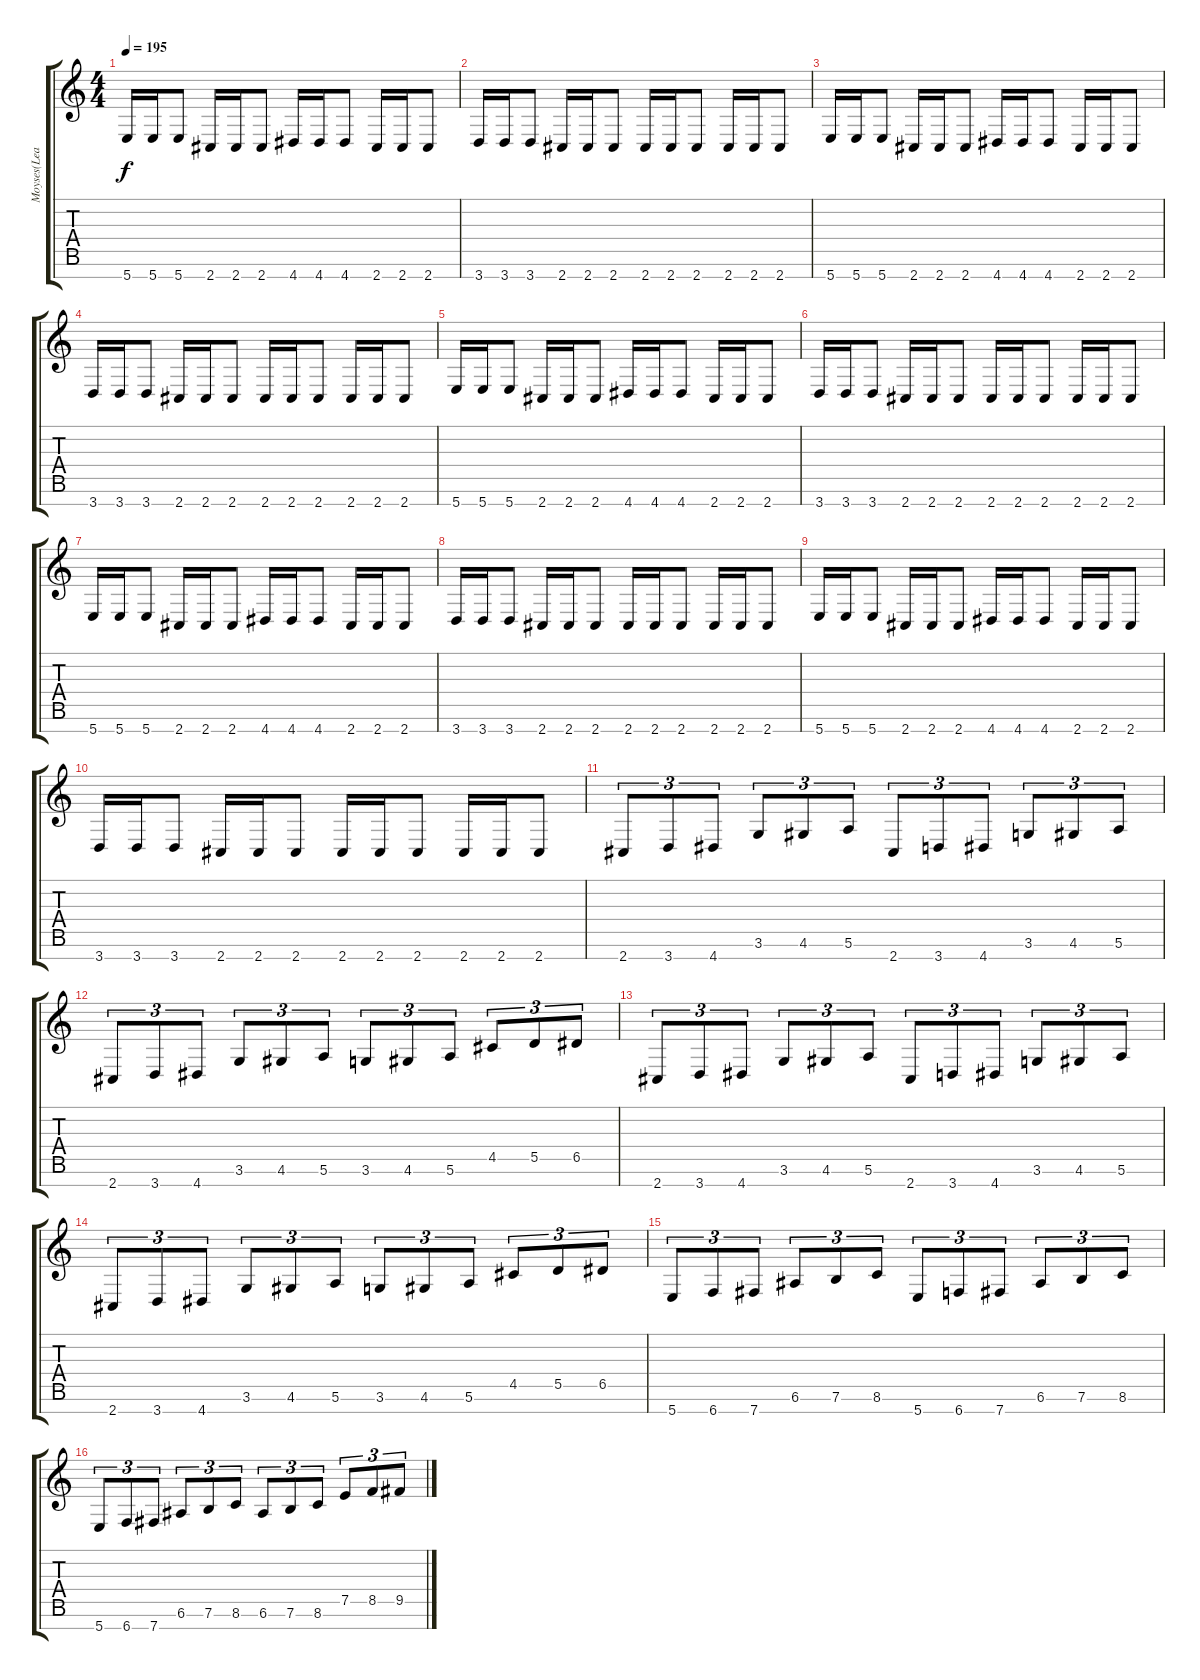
\track ("Moyses(Lead)" "Moyses(Lea") {instrument overdrivenguitar}
\staff {score tabs}
\tuning (E4 B3 G3 D3 A2 E2 B1) {hide}
\ts (4 4)
\tempo 195
\clef g2
\ks c
5.7.16{dy f} 5.7.16 5.7.8 2.7.16 2.7.16 2.7.8 4.7.16 4.7.16 4.7.8 2.7.16 2.7.16 2.7.8 |
3.7.16 3.7.16 3.7.8 2.7.16 2.7.16 2.7.8 2.7.16 2.7.16 2.7.8 2.7.16 2.7.16 2.7.8 |
5.7.16 5.7.16 5.7.8 2.7.16 2.7.16 2.7.8 4.7.16 4.7.16 4.7.8 2.7.16 2.7.16 2.7.8 |
3.7.16 3.7.16 3.7.8 2.7.16 2.7.16 2.7.8 2.7.16 2.7.16 2.7.8 2.7.16 2.7.16 2.7.8 |
5.7.16 5.7.16 5.7.8 2.7.16 2.7.16 2.7.8 4.7.16 4.7.16 4.7.8 2.7.16 2.7.16 2.7.8 |
3.7.16 3.7.16 3.7.8 2.7.16 2.7.16 2.7.8 2.7.16 2.7.16 2.7.8 2.7.16 2.7.16 2.7.8 |
5.7.16 5.7.16 5.7.8 2.7.16 2.7.16 2.7.8 4.7.16 4.7.16 4.7.8 2.7.16 2.7.16 2.7.8 |
3.7.16 3.7.16 3.7.8 2.7.16 2.7.16 2.7.8 2.7.16 2.7.16 2.7.8 2.7.16 2.7.16 2.7.8 |
5.7.16 5.7.16 5.7.8 2.7.16 2.7.16 2.7.8 4.7.16 4.7.16 4.7.8 2.7.16 2.7.16 2.7.8 |
3.7.16 3.7.16 3.7.8 2.7.16 2.7.16 2.7.8 2.7.16 2.7.16 2.7.8 2.7.16 2.7.16 2.7.8 |
2.7.8{tu (3 2)} 3.7.8{tu (3 2)} 4.7.8{tu (3 2)} 3.6.8{tu (3 2)} 4.6.8{tu (3 2)} 5.6.8{tu (3 2)} 2.7.8{tu (3 2)} 3.7.8{tu (3 2)} 4.7.8{tu (3 2)} 3.6.8{tu (3 2)} 4.6.8{tu (3 2)} 5.6.8{tu (3 2)} |
2.7.8{tu (3 2)} 3.7.8{tu (3 2)} 4.7.8{tu (3 2)} 3.6.8{tu (3 2)} 4.6.8{tu (3 2)} 5.6.8{tu (3 2)} 3.6.8{tu (3 2)} 4.6.8{tu (3 2)} 5.6.8{tu (3 2)} 4.5.8{tu (3 2)} 5.5.8{tu (3 2)} 6.5.8{tu (3 2)} |
2.7.8{tu (3 2)} 3.7.8{tu (3 2)} 4.7.8{tu (3 2)} 3.6.8{tu (3 2)} 4.6.8{tu (3 2)} 5.6.8{tu (3 2)} 2.7.8{tu (3 2)} 3.7.8{tu (3 2)} 4.7.8{tu (3 2)} 3.6.8{tu (3 2)} 4.6.8{tu (3 2)} 5.6.8{tu (3 2)} |
2.7.8{tu (3 2)} 3.7.8{tu (3 2)} 4.7.8{tu (3 2)} 3.6.8{tu (3 2)} 4.6.8{tu (3 2)} 5.6.8{tu (3 2)} 3.6.8{tu (3 2)} 4.6.8{tu (3 2)} 5.6.8{tu (3 2)} 4.5.8{tu (3 2)} 5.5.8{tu (3 2)} 6.5.8{tu (3 2)} |
5.7.8{tu (3 2)} 6.7.8{tu (3 2)} 7.7.8{tu (3 2)} 6.6.8{tu (3 2)} 7.6.8{tu (3 2)} 8.6.8{tu (3 2)} 5.7.8{tu (3 2)} 6.7.8{tu (3 2)} 7.7.8{tu (3 2)} 6.6.8{tu (3 2)} 7.6.8{tu (3 2)} 8.6.8{tu (3 2)} |
5.7.8{tu (3 2)} 6.7.8{tu (3 2)} 7.7.8{tu (3 2)} 6.6.8{tu (3 2)} 7.6.8{tu (3 2)} 8.6.8{tu (3 2)} 6.6.8{tu (3 2)} 7.6.8{tu (3 2)} 8.6.8{tu (3 2)} 7.5.8{tu (3 2)} 8.5.8{tu (3 2)} 9.5.8{tu (3 2)}
